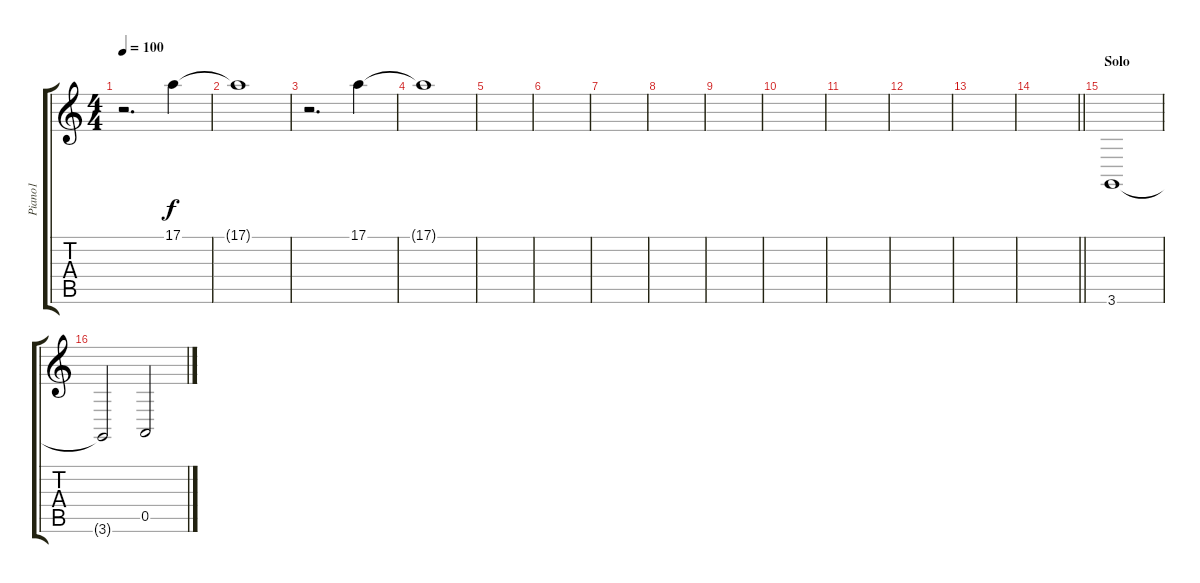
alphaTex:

\track ("Piano1" "Piano1") {instrument acousticgrandpiano}
\staff {score tabs}
\tuning (E4 B3 G3 D3 A2 E2) {hide}
\ts (4 4)
\tempo 100
\clef g2
\ks c
r.2{d dy f} 17.1.4 |
17.1{t}.1 |
r.2{d} 17.1.4 |
17.1{t}.1 |
|
|
|
|
|
|
|
|
|
\barLineRight lightlight
|
\section ("" "Solo")
3.6.1 |
3.6{t}.2 0.5.2{balance 8 instrument stringensemble2}
